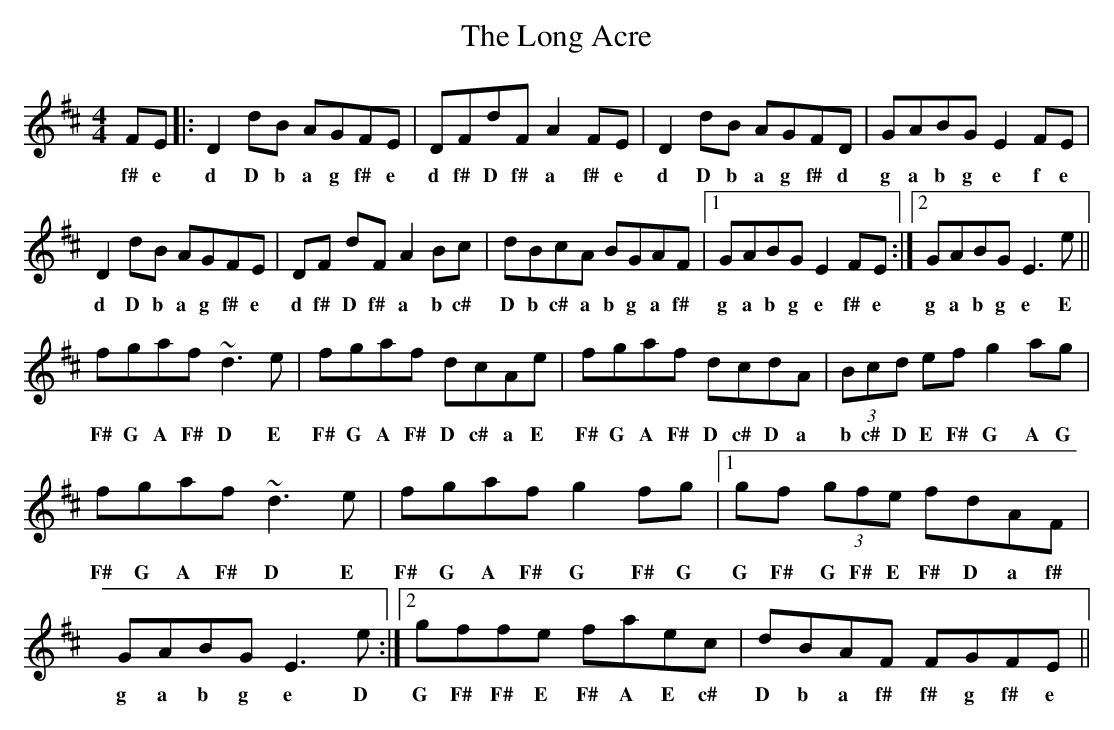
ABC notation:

X:1
T: Long Acre, The
M: 4/4
L: 1/8
K:Dmaj
FE|:D2 dB AGFE|DFdF A2 FE|D2 dB AGFD|GABG E2 FE|
w:f# e d D b a g f# e d f# D f# a f# e d D b a g f# d g a b g e f e
D2 dB AGFE|DF dFA2 Bc|dBcA BGAF|1 GABG E2 FE:|2 GABG E3e||
w:d D b a g f# e d f# D f# a b c# D b c# a b g a f# g a b g e f# e g a b g e E
fgaf ~d3e| fgaf dcAe|fgaf dcdA|(3Bcd ef g2 ag|
w:F# G A F# D E F# G A F# D c# a E F# G A F# D c# D a b c# D E F# G A G
fgaf ~d3e|fgaf g2 fg|1 gf (3gfe fdAF|GABG E3 e:|2 gffe faec|dBAF F-GFE||
w:F# G A F# D E F# G A F# G F# G G F# G F# E F# D a f# g a b g e D G F# F# E F# A E c# D b a f# f# g f# e
